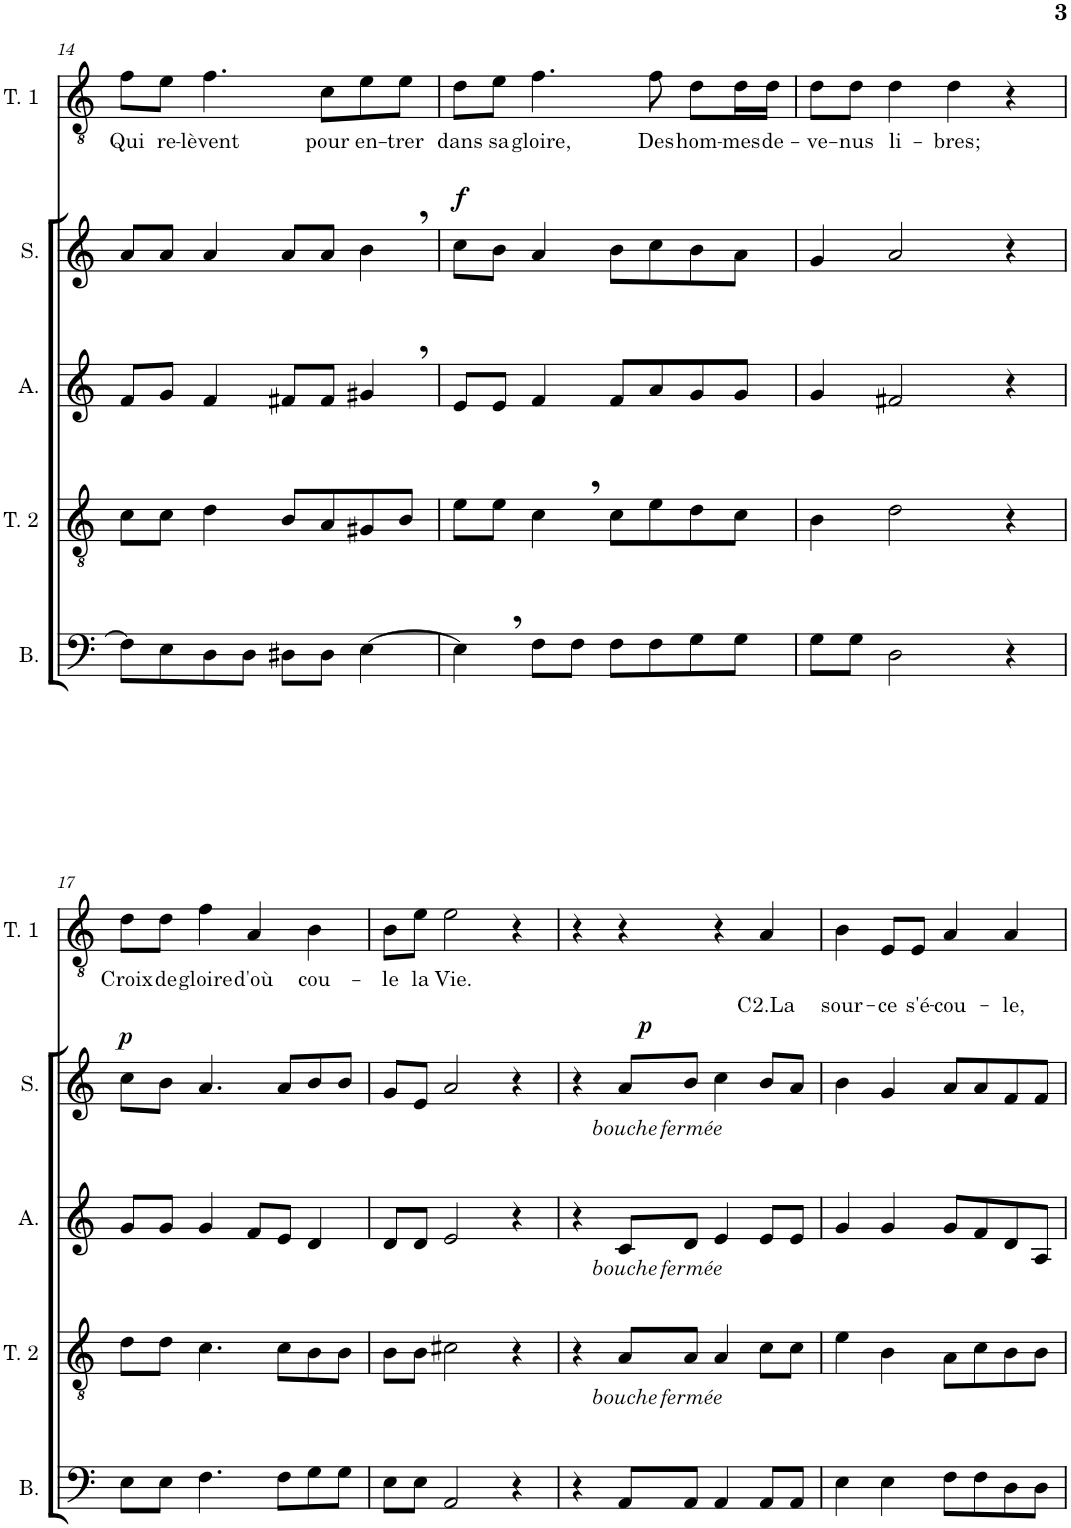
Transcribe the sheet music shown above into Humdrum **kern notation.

**kern	**kern	**text	**kern	**text	**kern	**text	**dynam	**kern	**text	**text
*part5	*part4	*part4	*part3	*part3	*part2	*part2	*part2	*part1	*part1	*part1
*staff5	*staff4	*staff4	*staff3	*staff3	*staff2	*staff2	*staff2	*staff1	*staff1	*staff1
*I"Basse	*I"Ténor 2	*	*I"Alto	*	*I"Soprano	*	*	*I"Ténor 1	*	*
*I'B.	*I'T. 2	*	*I'A.	*	*I'S.	*	*	*I'T. 1	*	*
!!LO:PB:g=z
*clefF4	*clefGv2	*	*clefG2	*	*clefG2	*	*	*clefGv2	*	*
*k[]	*k[]	*	*k[]	*	*k[]	*	*	*k[]	*	*
*M4/4	*M4/4	*	*M4/4	*	*M4/4	*	*	*M4/4	*	*
*met(c)	*met(c)	*	*met(c)	*	*met(c)	*	*	*met(c)	*	*
=14	=14	=14	=14	=14	=14	=14	=14	=14	=14	=14
!	!	!	!	!	!	!	!	!	!LO:LY:b	!
8F\L]	8c\L	.	8f/L	.	8a/L	.	.	8f\L	Qui	.
!	!	!	!	!	!	!	!	!	!LO:LY:b	!
8E\	8c\J	.	8g/J	.	8a/J	.	.	8e\J	re-	.
!	!	!	!	!	!	!	!	!	!LO:LY:b	!
8D\	4d\	.	4f/	.	4a/	.	.	4.f\	-lèvent	.
8D\J	.	.	.	.	.	.	.	.	.	.
8D#X\L	8B/L	.	8f#X/L	.	8a/L	.	.	.	.	.
!	!	!	!	!	!	!	!	!	!LO:LY:b	!
8D#\J	8A/	.	8f#/J	.	8a/J	.	.	8c\L	pour	.
!	!	!	!	!	!	!	!	!	!LO:LY:b	!
[4E\	8G#X/	.	4g#X,/	.	4b,\	.	.	8e\	en-	.
!	!	!	!	!	!	!	!	!	!LO:LY:b	!
.	8B/J	.	.	.	.	.	.	8e\J	-trer	.
=15	=15	=15	=15	=15	=15	=15	=15	=15	=15	=15
!	!	!	!	!	!	!	!LO:DY:a	!	!LO:LY:b	!
4E,\]	8e\L	.	8e/L	.	8cc\L	.	f	8d\L	dans	.
!	!	!	!	!	!	!	!	!	!LO:LY:b	!
.	8e\J	.	8e/J	.	8b\J	.	.	8e\J	sa	.
!	!	!	!	!	!	!	!	!	!LO:LY:b	!
8F\L	4c,\	.	4f/	.	4a/	.	.	4.f\	gloire,	.
8F\J	.	.	.	.	.	.	.	.	.	.
8F\L	8c\L	.	8f/L	.	8b\L	.	.	.	.	.
!	!	!	!	!	!	!	!	!	!LO:LY:b	!
8F\	8e\	.	8a/	.	8cc\	.	.	8f\	Des	.
!	!	!	!	!	!	!	!	!	!LO:LY:b	!
8G\	8d\	.	8g/	.	8b\	.	.	8d\L	hom-	.
!	!	!	!	!	!	!	!	!	!LO:LY:b	!
8G\J	8c\J	.	8g/J	.	8a\J	.	.	16d\L	-mes	.
!	!	!	!	!	!	!	!	!	!LO:LY:b	!
.	.	.	.	.	.	.	.	16d\JJ	de-	.
=16	=16	=16	=16	=16	=16	=16	=16	=16	=16	=16
!	!	!	!	!	!	!	!	!	!LO:LY:b	!
8G\L	4B\	.	4g/	.	4g/	.	.	8d\L	-ve-	.
!	!	!	!	!	!	!	!	!	!LO:LY:b	!
8G\J	.	.	.	.	.	.	.	8d\J	-nus	.
!	!	!	!	!	!	!	!	!	!LO:LY:b	!
2D\	2d\	.	2f#X/	.	2a/	.	.	4d\	li-	.
!	!	!	!	!	!	!	!	!	!LO:LY:b	!
.	.	.	.	.	.	.	.	4d\	-bres;	.
4r	4r	.	4r	.	4r	.	.	4r	.	.
!!LO:LB:g=z
=17	=17	=17	=17	=17	=17	=17	=17	=17	=17	=17
!	!	!	!	!	!	!	!LO:DY:a	!	!LO:LY:b	!
8E\L	8d\L	.	8g/L	.	8cc\L	.	p	8d\L	Croix	.
!	!	!	!	!	!	!	!	!	!LO:LY:b	!
8E\J	8d\J	.	8g/J	.	8b\J	.	.	8d\J	de	.
!	!	!	!	!	!	!	!	!	!LO:LY:b	!
4.F\	4.c\	.	4g/	.	4.a/	.	.	4f\	gloire	.
!	!	!	!	!	!	!	!	!	!LO:LY:b	!
.	.	.	8f/L	.	.	.	.	4A/	d'où	.
8F\L	8c\L	.	8e/J	.	8a/L	.	.	.	.	.
!	!	!	!	!	!	!	!	!	!LO:LY:b	!
8G\	8B\	.	4d/	.	8b/	.	.	4B\	cou-	.
8G\J	8B\J	.	.	.	8b/J	.	.	.	.	.
=18	=18	=18	=18	=18	=18	=18	=18	=18	=18	=18
!	!	!	!	!	!	!	!	!	!LO:LY:b	!
8E\L	8B\L	.	8d/L	.	8g/L	.	.	8B\L	-le	.
!	!	!	!	!	!	!	!	!	!LO:LY:b	!
8E\J	8B\J	.	8d/J	.	8e/J	.	.	8e\J	la	.
!	!	!	!	!	!	!	!	!	!LO:LY:b	!
2AA/	2c#X\	.	2e/	.	2a/	.	.	2e\	Vie.	.
4r	4r	.	4r	.	4r	.	.	4r	.	.
=19	=19	=19	=19	=19	=19	=19	=19	=19	=19	=19
4r	4r	.	4r	.	4r	.	.	4r	.	.
!	!	!LO:LY:b	!	!LO:LY:b	!	!LO:LY:b	!LO:DY:a	!	!	!
8AA/L	8A/L	bouche	8c/L	bouche	8a/L	bouche	p	4r	.	.
!	!	!LO:LY:b	!	!LO:LY:b	!	!LO:LY:b	!	!	!	!
8AA/J	8A/J	fermée	8d/J	fermée	8b/J	fermée	.	.	.	.
4AA/	4A/	.	4e/	.	4cc\	.	.	4r	.	.
!	!	!	!	!	!	!	!	!	!	!LO:LY:b
8AA/L	8c\L	.	8e/L	.	8b/L	.	.	4A/	.	C2.La
8AA/J	8c\J	.	8e/J	.	8a/J	.	.	.	.	.
=20	=20	=20	=20	=20	=20	=20	=20	=20	=20	=20
!	!	!	!	!	!	!	!	!	!	!LO:LY:b
4E\	4e\	.	4g/	.	4b\	.	.	4B\	.	sour-
!	!	!	!	!	!	!	!	!	!	!LO:LY:b
4E\	4B\	.	4g/	.	4g/	.	.	8E/L	.	-ce
!	!	!	!	!	!	!	!	!	!	!LO:LY:b
.	.	.	.	.	.	.	.	8E/J	.	s'é-
!	!	!	!	!	!	!	!	!	!	!LO:LY:b
8F\L	8A\L	.	8g/L	.	8a/L	.	.	4A/	.	-cou-
8F\	8c\	.	8f/	.	8a/	.	.	.	.	.
!	!	!	!	!	!	!	!	!	!	!LO:LY:b
8D\	8B\	.	8d/	.	8f/	.	.	4A/	.	-le,
8D\J	8B\J	.	8A/J	.	8f/J	.	.	.	.	.
=	=	=	=	=	=	=	=	=	=	=
*-	*-	*-	*-	*-	*-	*-	*-	*-	*-	*-
